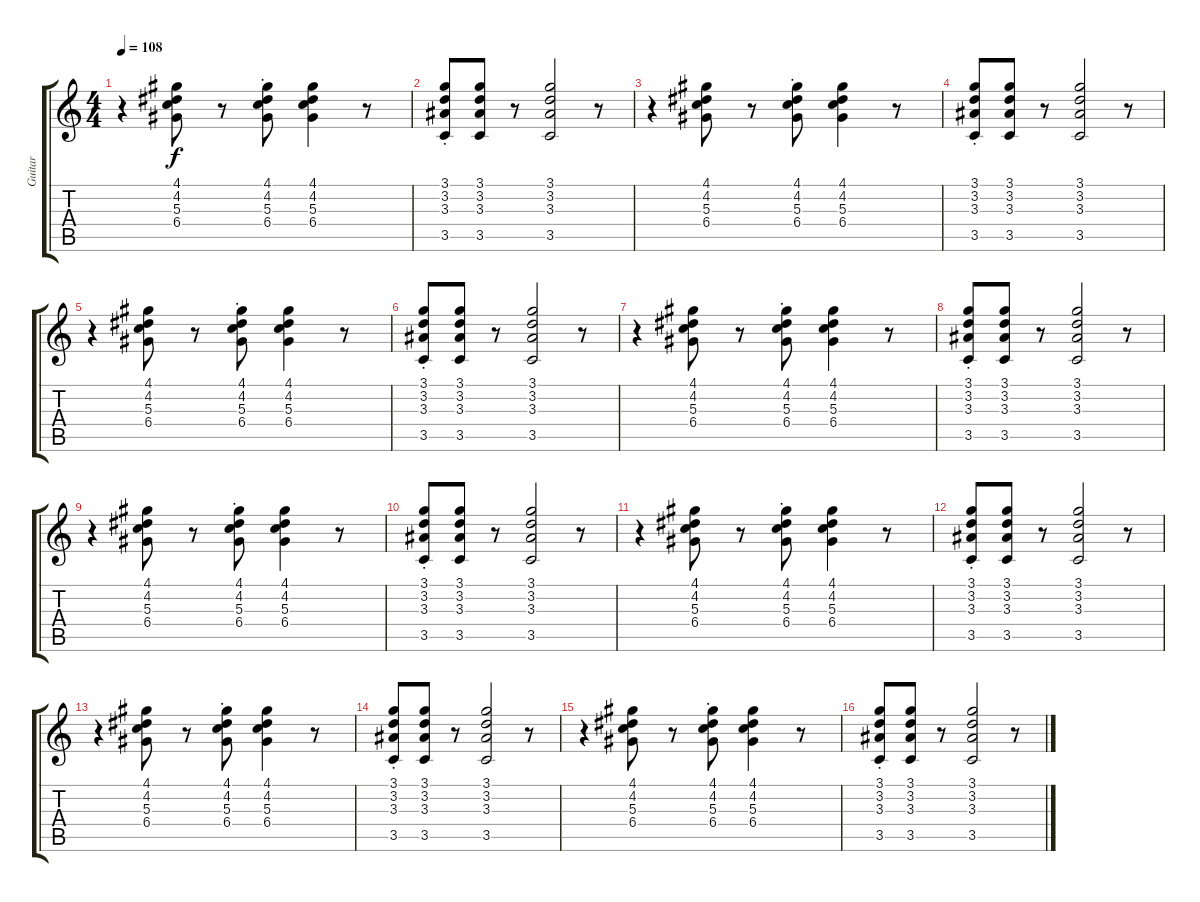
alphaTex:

\track ("Guitar" "Guitar") {instrument electricguitarjazz}
\staff {score tabs}
\tuning (E4 B3 G3 D3 A2 E2) {hide}
\ts (4 4)
\tempo 108
\clef g2
\ks c
r.4{dy f instrument electricguitarjazz} (4.1 4.2 5.3 6.4).8 r.8 (4.1{st} 4.2{st} 5.3{st} 6.4{st}).8 (4.1 4.2 5.3 6.4).4 r.8 |
(3.1{st} 3.2{st} 3.3{st} 3.5{st}).8 (3.1 3.2 3.3 3.5).8 r.8 (3.1 3.2 3.3 3.5).2 r.8 |
r.4 (4.1 4.2 5.3 6.4).8 r.8 (4.1{st} 4.2{st} 5.3{st} 6.4{st}).8 (4.1 4.2 5.3 6.4).4 r.8 |
(3.1{st} 3.2{st} 3.3{st} 3.5{st}).8 (3.1 3.2 3.3 3.5).8 r.8 (3.1 3.2 3.3 3.5).2 r.8 |
r.4 (4.1 4.2 5.3 6.4).8 r.8 (4.1{st} 4.2{st} 5.3{st} 6.4{st}).8 (4.1 4.2 5.3 6.4).4 r.8 |
(3.1{st} 3.2{st} 3.3{st} 3.5{st}).8 (3.1 3.2 3.3 3.5).8 r.8 (3.1 3.2 3.3 3.5).2 r.8 |
r.4 (4.1 4.2 5.3 6.4).8 r.8 (4.1{st} 4.2{st} 5.3{st} 6.4{st}).8 (4.1 4.2 5.3 6.4).4 r.8 |
(3.1{st} 3.2{st} 3.3{st} 3.5{st}).8 (3.1 3.2 3.3 3.5).8 r.8 (3.1 3.2 3.3 3.5).2 r.8 |
r.4 (4.1 4.2 5.3 6.4).8 r.8 (4.1{st} 4.2{st} 5.3{st} 6.4{st}).8 (4.1 4.2 5.3 6.4).4 r.8 |
(3.1{st} 3.2{st} 3.3{st} 3.5{st}).8 (3.1 3.2 3.3 3.5).8 r.8 (3.1 3.2 3.3 3.5).2 r.8 |
r.4 (4.1 4.2 5.3 6.4).8 r.8 (4.1{st} 4.2{st} 5.3{st} 6.4{st}).8 (4.1 4.2 5.3 6.4).4 r.8 |
(3.1{st} 3.2{st} 3.3{st} 3.5{st}).8 (3.1 3.2 3.3 3.5).8 r.8 (3.1 3.2 3.3 3.5).2 r.8 |
r.4 (4.1 4.2 5.3 6.4).8 r.8 (4.1{st} 4.2{st} 5.3{st} 6.4{st}).8 (4.1 4.2 5.3 6.4).4 r.8 |
(3.1{st} 3.2{st} 3.3{st} 3.5{st}).8 (3.1 3.2 3.3 3.5).8 r.8 (3.1 3.2 3.3 3.5).2 r.8 |
r.4 (4.1 4.2 5.3 6.4).8 r.8 (4.1{st} 4.2{st} 5.3{st} 6.4{st}).8 (4.1 4.2 5.3 6.4).4 r.8 |
(3.1{st} 3.2{st} 3.3{st} 3.5{st}).8 (3.1 3.2 3.3 3.5).8 r.8 (3.1 3.2 3.3 3.5).2 r.8
